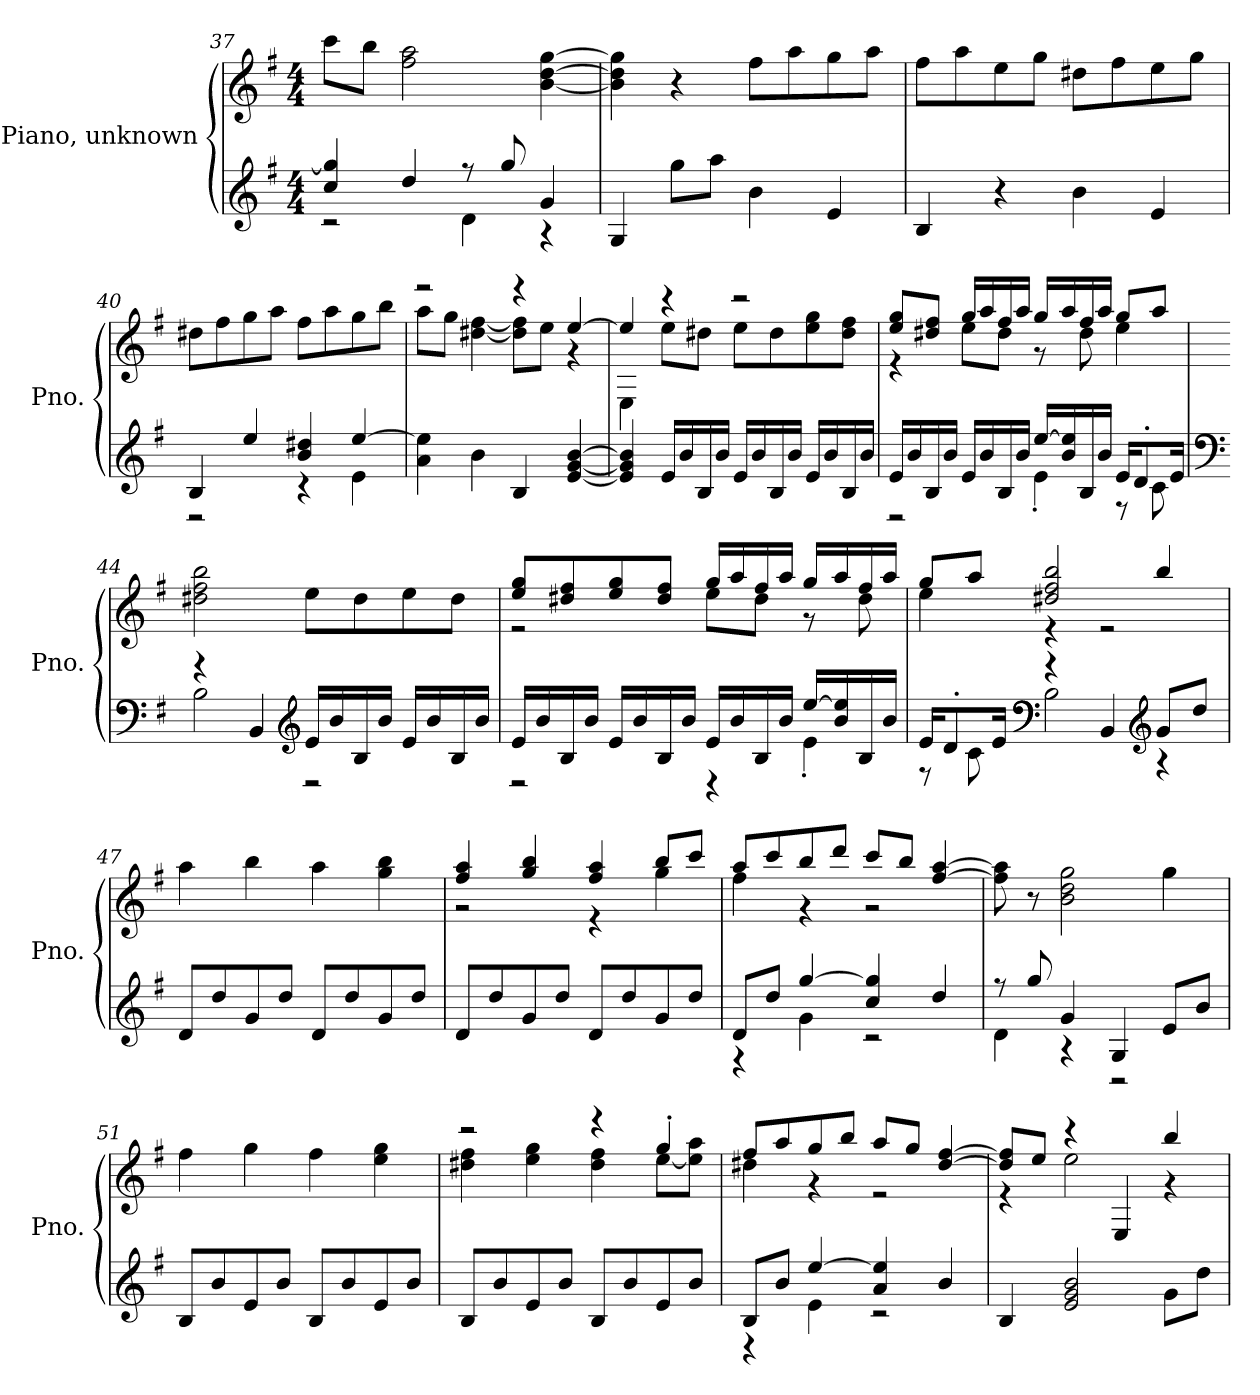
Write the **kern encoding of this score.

**kern	**kern
*part1	*part1
*staff2	*staff1
*I"Piano, unknown	*
*I'Pno.	*
!!LO:LB:g=z
*clefG2	*clefG2
*k[f#]	*k[f#]
*M4/4	*M4/4
=37	=37
*^	*
4cc/ 4gg/]	2r	8ccc\L
.	.	8bb\J
4dd/	.	2ff#\ 2aa\
8r	4d\	.
8gg/	.	.
4g/	4r	[4b\ [4dd\ [4gg\
*v	*v	*
=38	=38
4G/	4b\] 4dd\] 4gg\]
8gg\L	4r
8aa\J	.
4b\	8ff#\L
.	8aa\
4e/	8gg\
.	8aa\J
=39	=39
4B/	8ff#\L
.	8aa\
4r	8ee\
.	8gg\J
4b\	8dd#X\L
.	8ff#\
4e/	8ee\
.	8gg\J
=40	=40
*^	*
4B/	2r	8dd#X\L
.	.	8ff#\
4ee/	.	8gg\
.	.	8aa\J
4b/ 4dd#X/	4r	8ff#\L
.	.	8aa\
[4ee/	4e\	8gg\
.	.	8bb\J
*v	*v	*
=41	=41
*	*^
4a\ 4ee\]	2r	8aa\L
.	.	8gg\J
4b\	.	[4dd#X\ [4ff#\
4B/	4r	8dd#\] 8ff#\]L
.	.	8ee\J
[4e/ [4g/ [4b/	[4ee/	4r
!!LO:LB:g=z	!!
=42	=42	=42
4e/] 4g/] 4b/]	4ee/]	4E\
16e/LL	4r	8ee\L
16b/	.	.
16B/	.	8dd#X\J
16b/JJ	.	.
16e/LL	2r	8ee\L
16b/	.	.
16B/	.	8dd#\
16b/JJ	.	.
16e/LL	.	8ee\ 8gg\
16b/	.	.
16B/	.	8dd#\ 8ff#\J
16b/JJ	.	.
=43	=43	=43
*^	*	*
16e/LL	2r	8ee/ 8gg/L	4r
16b/	.	.	.
16B/	.	8dd#X/ 8ff#/J	.
16b/JJ	.	.	.
16e/LL	.	16gg/LL	8ee\L
16b/	.	16aa/	.
16B/	.	16ff#/	8dd#\J
16b/JJ	.	16aa/JJ	.
[16ee/LL	4e'\	16gg/LL	8r
16b/ 16ee/]	.	16aa/	.
16B/	.	16ff#/	8dd#\
16b/JJ	.	16aa/JJ	.
16e/KL	8r	8gg/L	4ee\
8d'/	.	.	.
.	8c\	8aa/J	.
16e/Jk	.	.	.
*	*	*v	*v
=44	=44	=44
*clefF4	*	*
4r	2B\	2dd#X\ 2ff#\ 2bb\
4BB/	.	.
*clefG2	*	*
16e/LL	2r	8ee\L
16b/	.	.
16B/	.	8dd#\
16b/JJ	.	.
16e/LL	.	8ee\
16b/	.	.
16B/	.	8dd#\J
16b/JJ	.	.
!!LO:LB:g=z
=45	=45	=45
*	*	*^
16e/LL	2r	8ee/ 8gg/L	2r
16b/	.	.	.
16B/	.	8dd#X/ 8ff#/	.
16b/JJ	.	.	.
16e/LL	.	8ee/ 8gg/	.
16b/	.	.	.
16B/	.	8dd#/ 8ff#/J	.
16b/JJ	.	.	.
16e/LL	4r	16gg/LL	8ee\L
16b/	.	16aa/	.
16B/	.	16ff#/	8dd#\J
16b/JJ	.	16aa/JJ	.
[16ee/LL	4e'\	16gg/LL	8r
16b/ 16ee/]	.	16aa/	.
16B/	.	16ff#/	8dd#\
16b/JJ	.	16aa/JJ	.
=46	=46	=46	=46
16e/KL	8r	8gg/L	4ee\
8d'/	.	.	.
.	8c\	8aa/J	.
16e/Jk	.	.	.
*clefF4	*	*	*
4r	2B\	2dd#X/ 2ff#/ 2bb/	4r
4BB/	.	.	2r
*clefG2	*	*	*
8g/L	4r	4bb/	.
8dd/J	.	.	.
*v	*v	*	*
*	*v	*v
=47	=47
8d/L	4aa\
8dd/	.
8g/	4bb\
8dd/J	.
8d/L	4aa\
8dd/	.
8g/	4gg\ 4bb\
8dd/J	.
!!LO:PB:g=z
=48	=48
*	*^
8d/L	4ff#/ 4aa/	2r
8dd/	.	.
8g/	4gg/ 4bb/	.
8dd/J	.	.
8d/L	4ff#/ 4aa/	4r
8dd/	.	.
8g/	8bb/L	4gg\
8dd/J	8ccc/J	.
=49	=49	=49
*^	*	*
8d/L	4r	8aa/L	4ff#\
8dd/J	.	8ccc/	.
[4gg/	4g\	8bb/	4r
.	.	8ddd/J	.
4cc/ 4gg/]	2r	8ccc/L	2r
.	.	8bb/J	.
4dd/	.	[4ff#/ [4aa/	.
*	*	*v	*v
=50	=50	=50
8r	4d\	8ff#\] 8aa\]
8gg/	.	8r
4g/	4r	2b\ 2dd\ 2gg\
4G/	2r	.
8e/L	.	4gg\
8b/J	.	.
*v	*v	*
=51	=51
8B/L	4ff#\
8b/	.
8e/	4gg\
8b/J	.
8B/L	4ff#\
8b/	.
8e/	4ee\ 4gg\
8b/J	.
=52	=52
*	*^
8B/L	2r	4dd#X\ 4ff#\
8b/	.	.
8e/	.	4ee\ 4gg\
8b/J	.	.
8B/L	4r	4dd#\ 4ff#\
8b/	.	.
8e/	4gg'/	[8ee\L
8b/J	.	8ee\] 8aa\J
!!LO:LB:g=z	!!
=53	=53	=53
*^	*	*
8B/L	4r	8ff#/L	4dd#X\
8b/J	.	8aa/	.
[4ee/	4e\	8gg/	4r
.	.	8bb/J	.
4a/ 4ee/]	2r	8aa/L	2r
.	.	8gg/J	.
4b/	.	[4dd#/ [4ff#/	.
*v	*v	*	*
=54	=54	=54
4B/	8dd#/] 8ff#/]L	4r
.	8ee/J	.
2e/ 2g/ 2b/	4r	2ee\
.	4E/	.
8g\L	4bb/	4r
8dd\J	.	.
*	*v	*v
=	=
*-	*-
